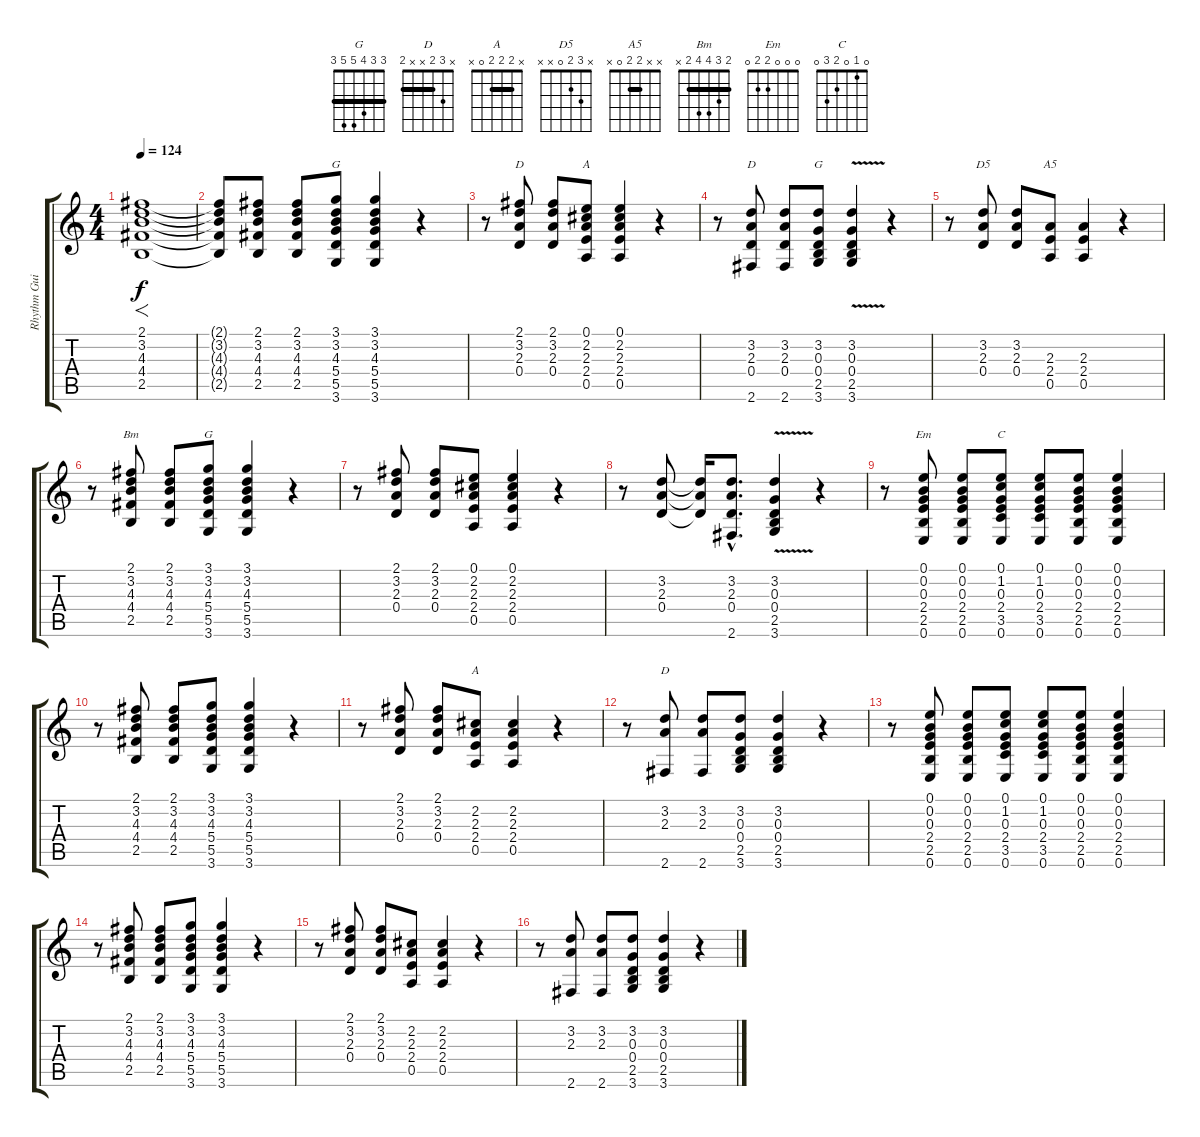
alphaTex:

\track ("Rhythm Guitar" "Rhythm Gui") {instrument overdrivenguitar}
\staff {score tabs}
\tuning (E4 B3 G3 D3 A2 E2) {hide}
\chord ("G" 3 0 0 0 2 3)
\chord ("D" 2 3 2 0 x x) {barre 2}
\chord ("A" 0 2 2 2 0 x)
\chord ("D" x 3 2 0 x 2)
\chord ("G" x 3 0 0 2 3)
\chord ("D5" x 3 2 0 x x)
\chord ("A5" x x 2 2 0 x) {barre 2}
\chord ("Bm" 2 3 4 4 2 x) {barre 2}
\chord ("G" 3 3 4 5 5 3) {barre 3}
\chord ("Em" 0 0 0 2 2 0)
\chord ("C" 0 1 0 2 3 0)
\chord ("A" x 2 2 2 0 x) {barre 2}
\chord ("D" x 3 2 x x 2) {barre 2}
\ts (4 4)
\tempo 124
\clef g2
\ks c
(2.1 3.2 4.3 4.4 2.5).1{f dy f instrument overdrivenguitar} |
(2.1{t} 3.2{t} 4.3{t} 4.4{t} 2.5{t}).8 (2.1 3.2 4.3 4.4 2.5).8 (2.1 3.2 4.3 4.4 2.5).8 (3.1 3.2 4.3 5.4 5.5 3.6).8{ch "G"} (3.1 3.2 4.3 5.4 5.5 3.6).4 r.4 |
r.8 (2.1 3.2 2.3 0.4).8{ch "D"} (2.1 3.2 2.3 0.4).8 (0.1 2.2 2.3 2.4 0.5).8{ch "A"} (0.1 2.2 2.3 2.4 0.5).4 r.4 |
r.8 (3.2 2.3 0.4 2.6).8{ch "D"} (3.2 2.3 0.4 2.6).8 (3.2 0.3 0.4 2.5 3.6).8{ch "G"} (3.2{v} 0.3{v} 0.4{v} 2.5{v} 3.6{v}).4 r.4 |
r.8 (3.2 2.3 0.4).8{ch "D5"} (3.2 2.3 0.4).8 (2.3 2.4 0.5).8{ch "A5"} (2.3 2.4 0.5).4 r.4 |
r.8 (2.1 3.2 4.3 4.4 2.5).8{ch "Bm"} (2.1 3.2 4.3 4.4 2.5).8 (3.1 3.2 4.3 5.4 5.5 3.6).8{ch "G"} (3.1 3.2 4.3 5.4 5.5 3.6).4 r.4 |
r.8 (2.1 3.2 2.3 0.4).8 (2.1 3.2 2.3 0.4).8 (0.1 2.2 2.3 2.4 0.5).8 (0.1 2.2 2.3 2.4 0.5).4 r.4 |
r.8 (3.2 2.3 0.4).8 (3.2{t} 2.3{t} 0.4{t}).16 (3.2{hac} 2.3{hac} 0.4{hac} 2.6{hac}).8{d} (3.2{v} 0.3 0.4 2.5{v} 3.6{v}).4 r.4 |
r.8 (0.1 0.2 0.3 2.4 2.5 0.6).8{ch "Em"} (0.1 0.2 0.3 2.4 2.5 0.6).8 (0.1 1.2 0.3 2.4 3.5 0.6).8{ch "C"} (0.1 1.2 0.3 2.4 3.5 0.6).8 (0.1 0.2 0.3 2.4 2.5 0.6).8 (0.1 0.2 0.3 2.4 2.5 0.6).4 |
r.8 (2.1 3.2 4.3 4.4 2.5).8 (2.1 3.2 4.3 4.4 2.5).8 (3.1 3.2 4.3 5.4 5.5 3.6).8 (3.1 3.2 4.3 5.4 5.5 3.6).4 r.4 |
r.8 (2.1 3.2 2.3 0.4).8 (2.1 3.2 2.3 0.4).8 (2.2 2.3 2.4 0.5).8{ch "A"} (2.2 2.3 2.4 0.5).4 r.4 |
r.8 (3.2 2.3 2.6).8{ch "D"} (3.2 2.3 2.6).8 (3.2 0.3 0.4 2.5 3.6).8 (3.2 0.3 0.4 2.5 3.6).4 r.4 |
r.8 (0.1 0.2 0.3 2.4 2.5 0.6).8 (0.1 0.2 0.3 2.4 2.5 0.6).8 (0.1 1.2 0.3 2.4 3.5 0.6).8 (0.1 1.2 0.3 2.4 3.5 0.6).8 (0.1 0.2 0.3 2.4 2.5 0.6).8 (0.1 0.2 0.3 2.4 2.5 0.6).4 |
r.8 (2.1 3.2 4.3 4.4 2.5).8 (2.1 3.2 4.3 4.4 2.5).8 (3.1 3.2 4.3 5.4 5.5 3.6).8 (3.1 3.2 4.3 5.4 5.5 3.6).4 r.4 |
r.8 (2.1 3.2 2.3 0.4).8 (2.1 3.2 2.3 0.4).8 (2.2 2.3 2.4 0.5).8 (2.2 2.3 2.4 0.5).4 r.4 |
r.8 (3.2 2.3 2.6).8 (3.2 2.3 2.6).8 (3.2 0.3 0.4 2.5 3.6).8 (3.2 0.3 0.4 2.5 3.6).4 r.4
